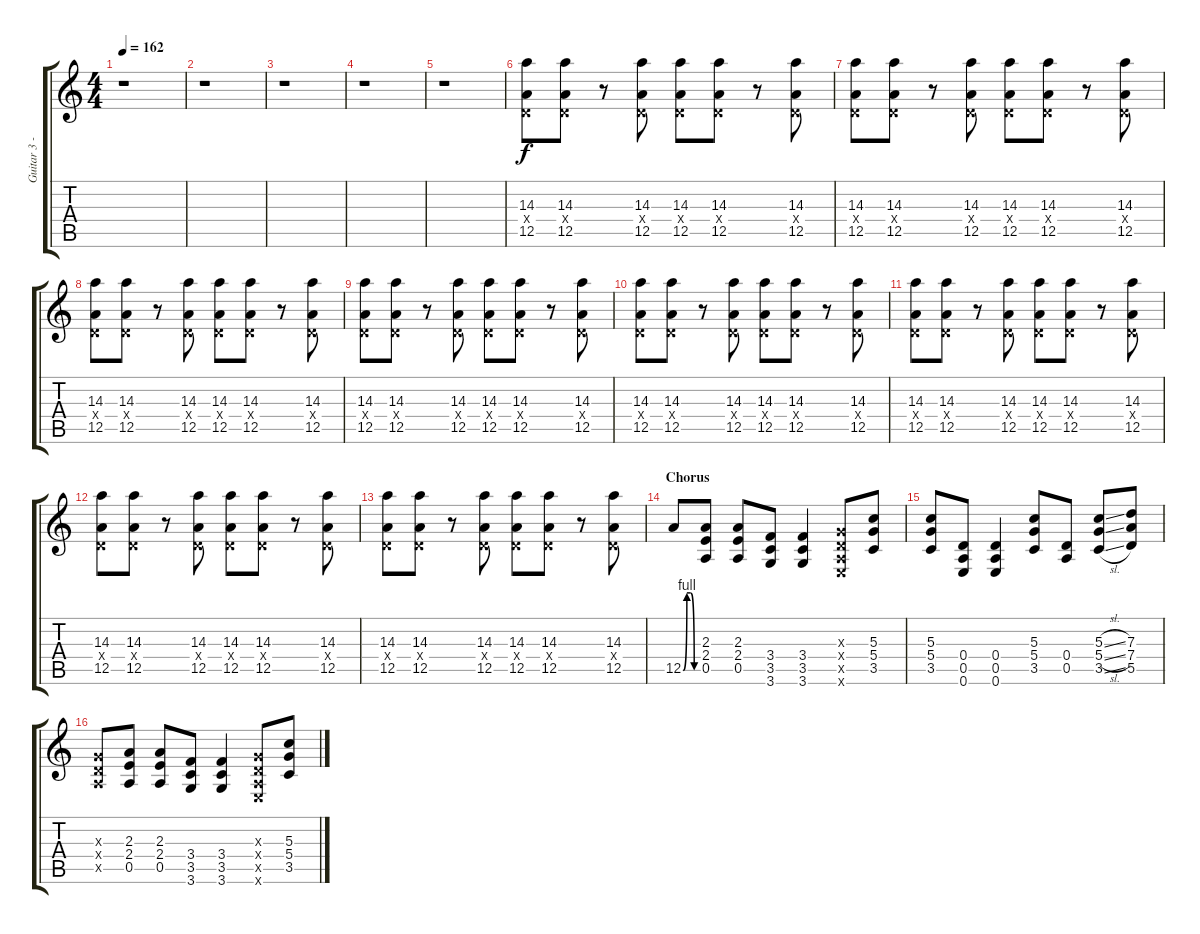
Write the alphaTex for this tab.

\track ("Guitar 3 - Mike Lewis" "Guitar 3 -") {instrument distortionguitar}
\staff {score tabs}
\tuning (E4 B3 G3 D3 A2 E2) {hide}
\ts (4 4)
\tempo 162
\clef g2
\ks c
r.1{dy f} |
r.1 |
r.1 |
r.1 |
r.1 |
(14.3 0.4{x} 12.5).8 (14.3 0.4{x} 12.5).8 r.8 (14.3 0.4{x} 12.5).8 (14.3 0.4{x} 12.5).8 (14.3 0.4{x} 12.5).8 r.8 (14.3 0.4{x} 12.5).8 |
(14.3 0.4{x} 12.5).8 (14.3 0.4{x} 12.5).8 r.8 (14.3 0.4{x} 12.5).8 (14.3 0.4{x} 12.5).8 (14.3 0.4{x} 12.5).8 r.8 (14.3 0.4{x} 12.5).8 |
(14.3 0.4{x} 12.5).8 (14.3 0.4{x} 12.5).8 r.8 (14.3 0.4{x} 12.5).8 (14.3 0.4{x} 12.5).8 (14.3 0.4{x} 12.5).8 r.8 (14.3 0.4{x} 12.5).8 |
(14.3 0.4{x} 12.5).8 (14.3 0.4{x} 12.5).8 r.8 (14.3 0.4{x} 12.5).8 (14.3 0.4{x} 12.5).8 (14.3 0.4{x} 12.5).8 r.8 (14.3 0.4{x} 12.5).8 |
(14.3 0.4{x} 12.5).8 (14.3 0.4{x} 12.5).8 r.8 (14.3 0.4{x} 12.5).8 (14.3 0.4{x} 12.5).8 (14.3 0.4{x} 12.5).8 r.8 (14.3 0.4{x} 12.5).8 |
(14.3 0.4{x} 12.5).8 (14.3 0.4{x} 12.5).8 r.8 (14.3 0.4{x} 12.5).8 (14.3 0.4{x} 12.5).8 (14.3 0.4{x} 12.5).8 r.8 (14.3 0.4{x} 12.5).8 |
(14.3 0.4{x} 12.5).8 (14.3 0.4{x} 12.5).8 r.8 (14.3 0.4{x} 12.5).8 (14.3 0.4{x} 12.5).8 (14.3 0.4{x} 12.5).8 r.8 (14.3 0.4{x} 12.5).8 |
(14.3 0.4{x} 12.5).8 (14.3 0.4{x} 12.5).8 r.8 (14.3 0.4{x} 12.5).8 (14.3 0.4{x} 12.5).8 (14.3 0.4{x} 12.5).8 r.8 (14.3 0.4{x} 12.5).8 |
\section ("" "Chorus")
12.5{be (custom 0 0 15 4 30 4 45 0 60 0)}.8 (2.3 2.4 0.5).8 (2.3 2.4 0.5).8 (3.4 3.5 3.6).8 (3.4 3.5 3.6).4 (0.3{x} 0.4{x} 0.5{x} 0.6{x}).8 (5.3 5.4 3.5).8 |
(5.3 5.4 3.5).8 (0.4 0.5 0.6).8 (0.4 0.5 0.6).4 (5.3 5.4 3.5).8 (0.4 0.5).8 (5.3{sl} 5.4{sl} 3.5{sl}).8 (7.3 7.4 5.5).8 |
(0.3{x} 0.4{x} 0.5{x}).8 (2.3 2.4 0.5).8 (2.3 2.4 0.5).8 (3.4 3.5 3.6).8 (3.4 3.5 3.6).4 (0.3{x} 0.4{x} 0.5{x} 0.6{x}).8 (5.3 5.4 3.5).8
